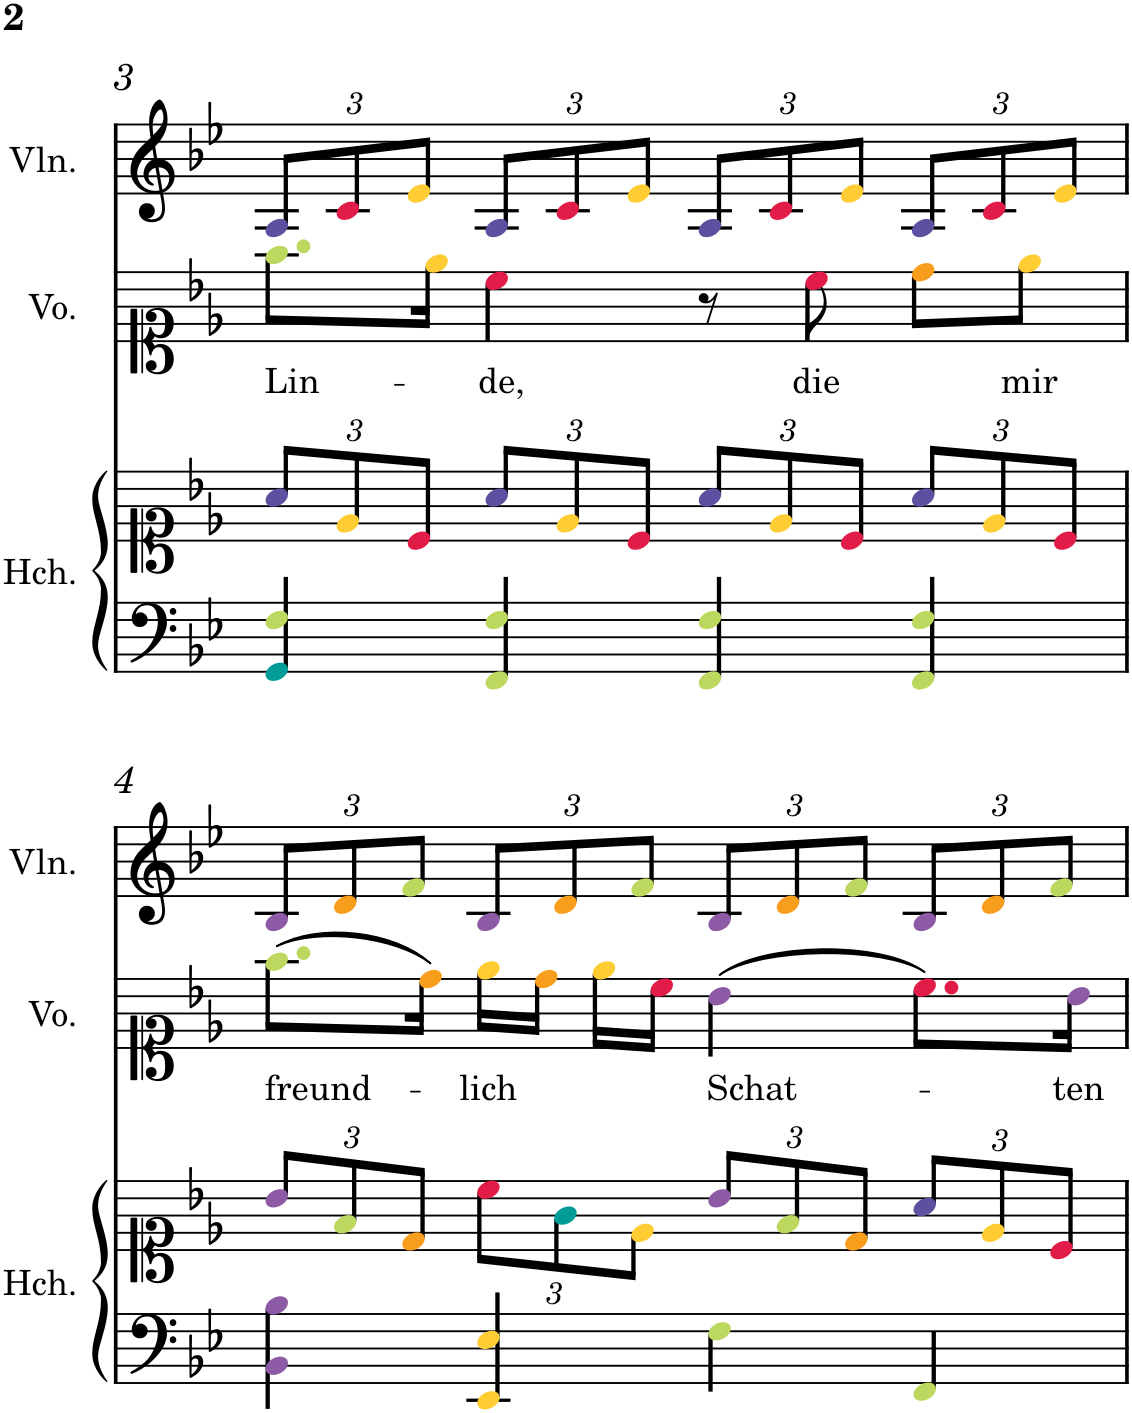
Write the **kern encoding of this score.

**kern	**kern	**kern	**text	**kern
*part3	*part3	*part2	*part2	*part1
*staff4	*staff3	*staff2	*staff2	*staff1
*I"Harpsichord	*	*I"Voice	*	*I"Violin
*I'Hch.	*	*I'Vo.	*	*I'Vln.
!!LO:PB:g=z
*clefF4	*clefC1	*clefC1	*	*clefG2
*k[b-e-]	*k[b-e-]	*k[b-e-]	*	*k[b-e-]
*M4/4	*M4/4	*M4/4	*	*M4/4
*met(c)	*met(c)	*met(c)	*	*met(c)
*	*Xbrackettup	*	*	*
=3	=3	=3	=3	=3
!	!	!	!LO:LY:b	!
*	*	*	*	*Xbrackettup
4GGi/ 4Fj/	12aZ/L	8.ffj\L	Lin-	12AZ/L
.	12e-V/	.	.	12cN/
.	12cN/J	.	.	12e-V/J
.	.	16ee-V\Jk	.	.
!	!	!	!LO:LY:b	!
4FFj/ 4Fj/	12aZ/L	4ccN\	-de,	12AZ/L
.	12e-V/	.	.	12cN/
.	12cN/J	.	.	12e-V/J
4FFj/ 4Fj/	12aZ/L	8r	.	12AZ/L
.	12e-V/	.	.	12cN/
!	!	!	!LO:LY:b	!
.	.	8ccN\	die	.
.	12cN/J	.	.	12e-V/J
4FFj/ 4Fj/	12aZ/L	8ddl\L	.	12AZ/L
.	12e-V/	.	.	12cN/
!	!	!	!LO:LY:b	!
.	.	8ee-V\J	mir	.
.	12cN/J	.	.	12e-V/J
!!LO:LB:g=z
=4	=4	=4	=4	=4
!	!	!	!LO:LY:b	!
4BB-!\ 4B-!\	12b-!/L	(8.ffj\L	freund-	12B-!/L
.	12fj/	.	.	12dl/
.	12dl/J	.	.	12fj/J
.	.	16ddl\Jk)	.	.
!	!	!	!LO:LY:b	!
4EE-V/ 4E-V/	12ccN\L	16ee-V\LL	-lich	12B-!/L
.	.	16ddl\JJ	.	.
.	12gi\	.	.	12dl/
.	.	16ee-V\LL	.	.
.	12e-V\J	.	.	12fj/J
.	.	16ccN\JJ	.	.
!	!	!	!LO:LY:b	!
4Fj\	12b-!/L	(4b-!\	Schat-	12B-!/L
.	12fj/	.	.	12dl/
.	12dl/J	.	.	12fj/J
4FFj/	12aZ/L	8.ccN\L)	.	12B-!/L
.	12e-V/	.	.	12dl/
.	12cN/J	.	.	12fj/J
!	!	!	!LO:LY:b	!
.	.	16b-!\Jk	-ten	.
=	=	=	=	=
*-	*-	*-	*-	*-
